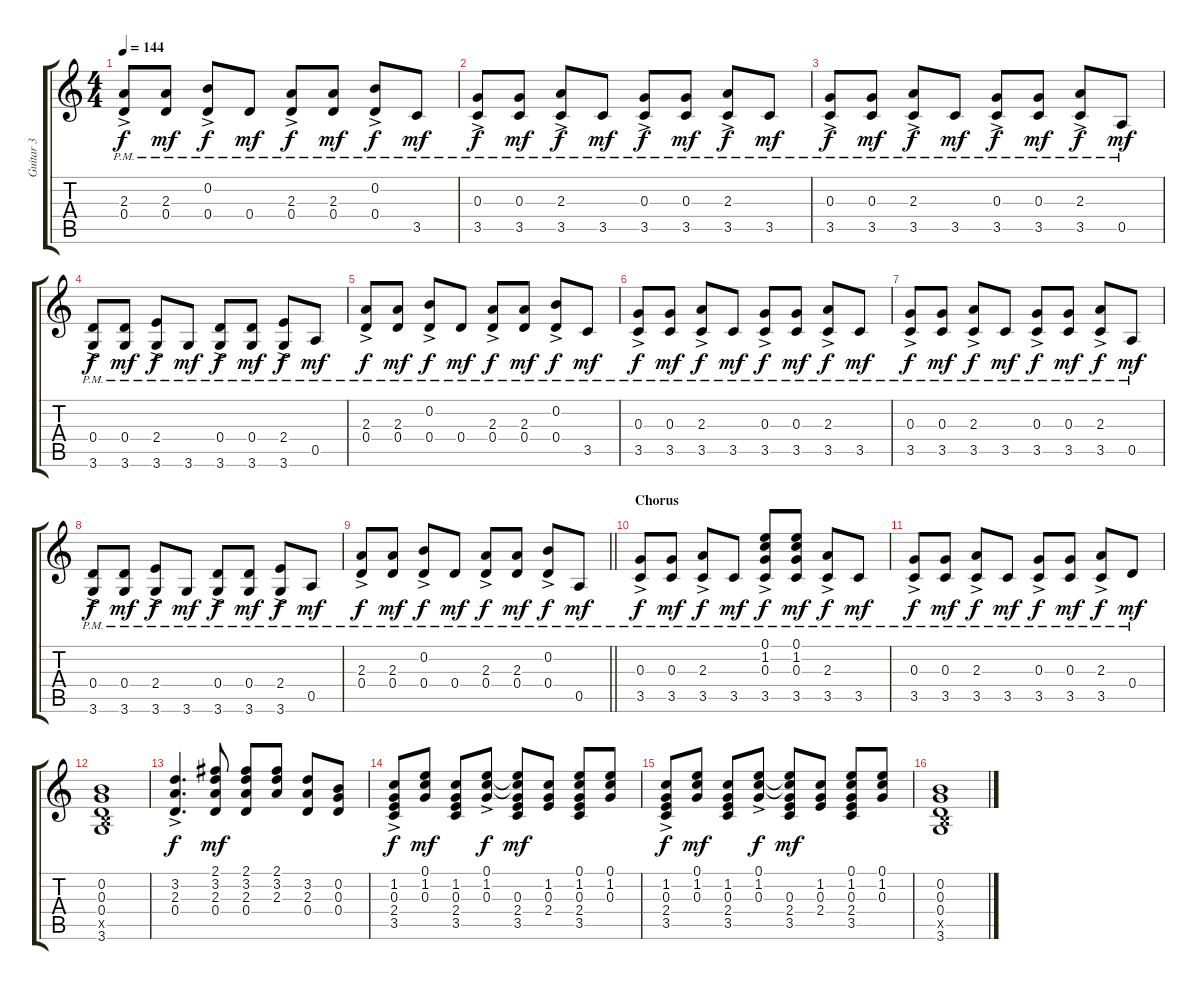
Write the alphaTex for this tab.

\track ("Guitar 3" "Guitar 3") {instrument electricguitarclean}
\staff {score tabs}
\tuning (E4 B3 G3 D3 A2 E2) {hide}
\ts (4 4)
\tempo 144
\clef g2
\ks c
(2.3{ac pm} 0.4{ac pm}).8{dy f} (2.3{pm} 0.4{pm}).8{dy mf} (0.2{ac pm} 0.4{ac pm}).8{dy f} 0.4{pm}.8{dy mf} (2.3{ac pm} 0.4{ac pm}).8{dy f} (2.3{pm} 0.4{pm}).8{dy mf} (0.2{ac pm} 0.4{ac pm}).8{dy f} 3.5{pm}.8{dy mf} |
(0.3{ac pm} 3.5{ac pm}).8{dy f} (0.3{pm} 3.5{pm}).8{dy mf} (2.3{ac pm} 3.5{ac pm}).8{dy f} 3.5{pm}.8{dy mf} (0.3{ac pm} 3.5{ac pm}).8{dy f} (0.3{pm} 3.5{pm}).8{dy mf} (2.3{ac pm} 3.5{ac pm}).8{dy f} 3.5{pm}.8{dy mf} |
(0.3{ac pm} 3.5{ac pm}).8{dy f} (0.3{pm} 3.5{pm}).8{dy mf} (2.3{ac pm} 3.5{ac pm}).8{dy f} 3.5{pm}.8{dy mf} (0.3{ac pm} 3.5{ac pm}).8{dy f} (0.3{pm} 3.5{pm}).8{dy mf} (2.3{ac pm} 3.5{ac pm}).8{dy f} 0.5{pm}.8{dy mf} |
(0.4{ac pm} 3.6{ac pm}).8{dy f} (0.4{pm} 3.6{pm}).8{dy mf} (2.4{ac pm} 3.6{ac pm}).8{dy f} 3.6{pm}.8{dy mf} (0.4{ac pm} 3.6{ac pm}).8{dy f} (0.4{pm} 3.6{pm}).8{dy mf} (2.4{ac pm} 3.6{ac pm}).8{dy f} 0.5{pm}.8{dy mf} |
(2.3{ac pm} 0.4{ac pm}).8{dy f} (2.3{pm} 0.4{pm}).8{dy mf} (0.2{ac pm} 0.4{ac pm}).8{dy f} 0.4{pm}.8{dy mf} (2.3{ac pm} 0.4{ac pm}).8{dy f} (2.3{pm} 0.4{pm}).8{dy mf} (0.2{ac pm} 0.4{ac pm}).8{dy f} 3.5{pm}.8{dy mf} |
(0.3{ac pm} 3.5{ac pm}).8{dy f} (0.3{pm} 3.5{pm}).8{dy mf} (2.3{ac pm} 3.5{ac pm}).8{dy f} 3.5{pm}.8{dy mf} (0.3{ac pm} 3.5{ac pm}).8{dy f} (0.3{pm} 3.5{pm}).8{dy mf} (2.3{ac pm} 3.5{ac pm}).8{dy f} 3.5{pm}.8{dy mf} |
(0.3{ac pm} 3.5{ac pm}).8{dy f} (0.3{pm} 3.5{pm}).8{dy mf} (2.3{ac pm} 3.5{ac pm}).8{dy f} 3.5{pm}.8{dy mf} (0.3{ac pm} 3.5{ac pm}).8{dy f} (0.3{pm} 3.5{pm}).8{dy mf} (2.3{ac pm} 3.5{ac pm}).8{dy f} 0.5{pm}.8{dy mf} |
(0.4{ac pm} 3.6{ac pm}).8{dy f} (0.4{pm} 3.6{pm}).8{dy mf} (2.4{ac pm} 3.6{ac pm}).8{dy f} 3.6{pm}.8{dy mf} (0.4{ac pm} 3.6{ac pm}).8{dy f} (0.4{pm} 3.6{pm}).8{dy mf} (2.4{ac pm} 3.6{ac pm}).8{dy f} 0.5{pm}.8{dy mf} |
\barLineRight lightlight
(2.3{ac pm} 0.4{ac pm}).8{dy f} (2.3{pm} 0.4{pm}).8{dy mf} (0.2{ac pm} 0.4{ac pm}).8{dy f} 0.4{pm}.8{dy mf} (2.3{ac pm} 0.4{ac pm}).8{dy f} (2.3{pm} 0.4{pm}).8{dy mf} (0.2{ac pm} 0.4{ac pm}).8{dy f} 0.5{pm}.8{dy mf} |
\section ("" "Chorus")
(0.3{ac pm} 3.5{ac pm}).8{dy f} (0.3{pm} 3.5{pm}).8{dy mf} (2.3{ac pm} 3.5{ac pm}).8{dy f} 3.5{pm}.8{dy mf} (0.1{ac pm} 1.2{ac pm} 0.3{ac pm} 3.5{ac pm}).8{dy f} (0.1{pm} 1.2{pm} 0.3{pm} 3.5{pm}).8{dy mf} (2.3{ac pm} 3.5{ac pm}).8{dy f} 3.5{pm}.8{dy mf} |
(0.3{ac pm} 3.5{ac pm}).8{dy f} (0.3{pm} 3.5{pm}).8{dy mf} (2.3{ac pm} 3.5{ac pm}).8{dy f} 3.5{pm}.8{dy mf} (0.3{ac pm} 3.5{ac pm}).8{dy f} (0.3{pm} 3.5{pm}).8{dy mf} (2.3{ac pm} 3.5{ac pm}).8{dy f} 0.4{pm}.8{dy mf} |
(0.2 0.3 0.4 2.5{x} 3.6).1 |
(3.2{ac} 2.3{ac} 0.4{ac}).4{d dy f} (2.1 3.2 2.3 0.4).8{dy mf} (2.1 3.2 2.3 0.4).8 (2.1 3.2 2.3).8 (3.2 2.3 0.4).8 (0.2 0.3 0.4).8 |
(1.2{ac} 0.3{ac} 2.4{ac} 3.5{ac}).8{dy f} (0.1 1.2 0.3).8{dy mf} (1.2 0.3 2.4 3.5).8 (0.1{ac} 1.2{ac} 0.3{ac}).8{dy f} (0.1{t} 1.2{t} 0.3 2.4 3.5).8{dy mf} (1.2 0.3 2.4).8 (0.1 1.2 0.3 2.4 3.5).8 (0.1 1.2 0.3).8 |
(1.2{ac} 0.3{ac} 2.4{ac} 3.5{ac}).8{dy f} (0.1 1.2 0.3).8{dy mf} (1.2 0.3 2.4 3.5).8 (0.1{ac} 1.2{ac} 0.3{ac}).8{dy f} (0.1{t} 1.2{t} 0.3 2.4 3.5).8{dy mf} (1.2 0.3 2.4).8 (0.1 1.2 0.3 2.4 3.5).8 (0.1 1.2 0.3).8 |
(0.2 0.3 0.4 2.5{x} 3.6).1
